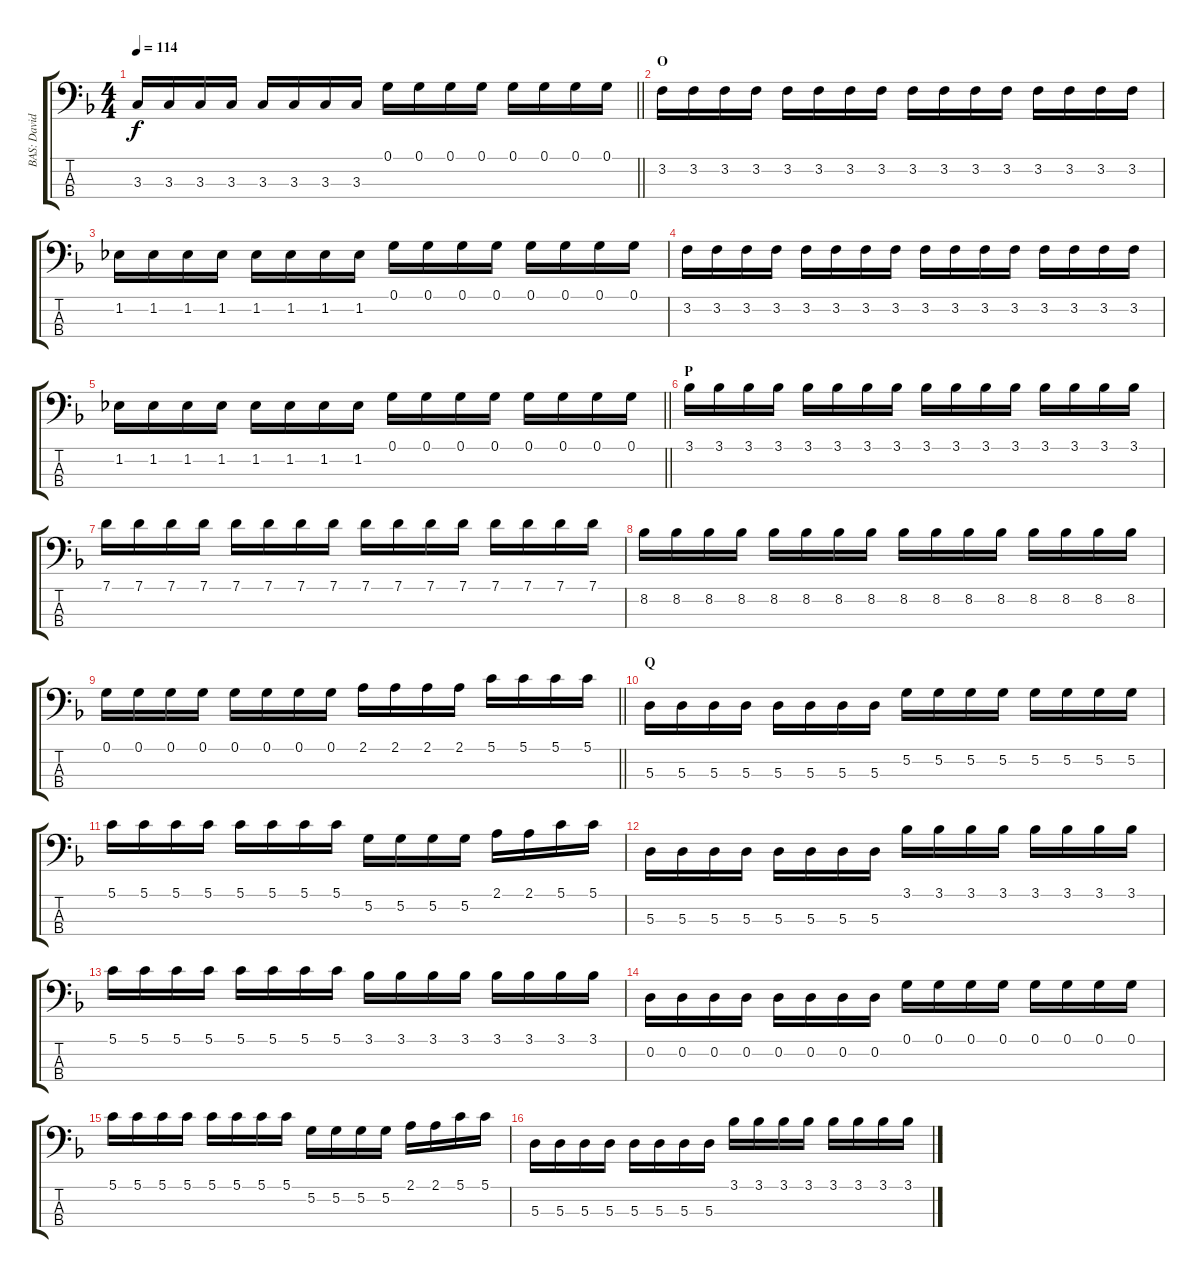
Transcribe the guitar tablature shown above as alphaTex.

\track ("BAS: David Williams" "BAS: David") {instrument synthbass1}
\staff {score tabs}
\tuning (G2 D2 A1 E1) {hide}
\ts (4 4)
\tempo 114
\clef f4
\barLineRight lightlight
\ks f
3.3.16{dy f} 3.3.16 3.3.16 3.3.16 3.3.16 3.3.16 3.3.16 3.3.16 0.1.16 0.1.16 0.1.16 0.1.16 0.1.16 0.1.16 0.1.16 0.1.16 |
\section ("" "O")
3.2.16 3.2.16 3.2.16 3.2.16 3.2.16 3.2.16 3.2.16 3.2.16 3.2.16 3.2.16 3.2.16 3.2.16 3.2.16 3.2.16 3.2.16 3.2.16 |
1.2.16 1.2.16 1.2.16 1.2.16 1.2.16 1.2.16 1.2.16 1.2.16 0.1.16 0.1.16 0.1.16 0.1.16 0.1.16 0.1.16 0.1.16 0.1.16 |
3.2.16 3.2.16 3.2.16 3.2.16 3.2.16 3.2.16 3.2.16 3.2.16 3.2.16 3.2.16 3.2.16 3.2.16 3.2.16 3.2.16 3.2.16 3.2.16 |
\barLineRight lightlight
1.2.16 1.2.16 1.2.16 1.2.16 1.2.16 1.2.16 1.2.16 1.2.16 0.1.16 0.1.16 0.1.16 0.1.16 0.1.16 0.1.16 0.1.16 0.1.16 |
\section ("" "P")
3.1.16 3.1.16 3.1.16 3.1.16 3.1.16 3.1.16 3.1.16 3.1.16 3.1.16 3.1.16 3.1.16 3.1.16 3.1.16 3.1.16 3.1.16 3.1.16 |
7.1.16 7.1.16 7.1.16 7.1.16 7.1.16 7.1.16 7.1.16 7.1.16 7.1.16 7.1.16 7.1.16 7.1.16 7.1.16 7.1.16 7.1.16 7.1.16 |
8.2.16 8.2.16 8.2.16 8.2.16 8.2.16 8.2.16 8.2.16 8.2.16 8.2.16 8.2.16 8.2.16 8.2.16 8.2.16 8.2.16 8.2.16 8.2.16 |
\barLineRight lightlight
0.1.16 0.1.16 0.1.16 0.1.16 0.1.16 0.1.16 0.1.16 0.1.16 2.1.16 2.1.16 2.1.16 2.1.16 5.1.16 5.1.16 5.1.16 5.1.16 |
\section ("" "Q")
5.3.16 5.3.16 5.3.16 5.3.16 5.3.16 5.3.16 5.3.16 5.3.16 5.2.16 5.2.16 5.2.16 5.2.16 5.2.16 5.2.16 5.2.16 5.2.16 |
5.1.16 5.1.16 5.1.16 5.1.16 5.1.16 5.1.16 5.1.16 5.1.16 5.2.16 5.2.16 5.2.16 5.2.16 2.1.16 2.1.16 5.1.16 5.1.16 |
5.3.16 5.3.16 5.3.16 5.3.16 5.3.16 5.3.16 5.3.16 5.3.16 3.1.16 3.1.16 3.1.16 3.1.16 3.1.16 3.1.16 3.1.16 3.1.16 |
5.1.16 5.1.16 5.1.16 5.1.16 5.1.16 5.1.16 5.1.16 5.1.16 3.1.16 3.1.16 3.1.16 3.1.16 3.1.16 3.1.16 3.1.16 3.1.16 |
0.2.16 0.2.16 0.2.16 0.2.16 0.2.16 0.2.16 0.2.16 0.2.16 0.1.16 0.1.16 0.1.16 0.1.16 0.1.16 0.1.16 0.1.16 0.1.16 |
5.1.16 5.1.16 5.1.16 5.1.16 5.1.16 5.1.16 5.1.16 5.1.16 5.2.16 5.2.16 5.2.16 5.2.16 2.1.16 2.1.16 5.1.16 5.1.16 |
5.3.16 5.3.16 5.3.16 5.3.16 5.3.16 5.3.16 5.3.16 5.3.16 3.1.16 3.1.16 3.1.16 3.1.16 3.1.16 3.1.16 3.1.16 3.1.16
